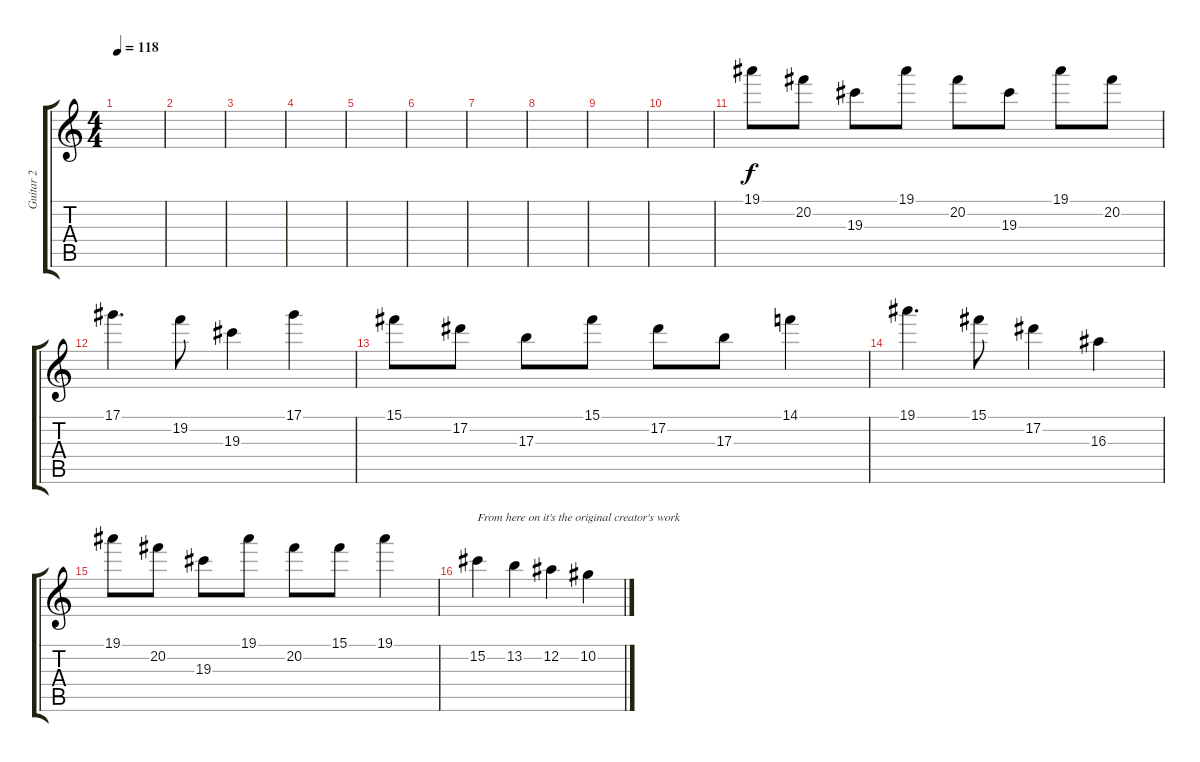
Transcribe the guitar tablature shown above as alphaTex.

\track ("Guitar 2" "Guitar 2") {instrument acousticguitarnylon}
\staff {score tabs}
\tuning (Eb4 Bb3 Gb3 Db3 Ab2 Eb2) {hide}
\ts (4 4)
\tempo 118
\clef g2
\ks c
|
|
|
|
|
|
|
|
|
|
19.1.8{balance 8} 20.2.8 19.3.8 19.1.8 20.2.8 19.3.8 19.1.8 20.2.8 |
17.1.4{d} 19.2.8 19.3.4 17.1.4 |
15.1.8 17.2.8 17.3.8 15.1.8 17.2.8 17.3.8 14.1.4 |
19.1.4{d} 15.1.8 17.2.4 16.3.4 |
19.1.8{volume 11} 20.2.8 19.3.8 19.1.8 20.2.8 15.1.8 19.1.4 |
15.2.4{txt "From here on it's the original creator's work" volume 11} 13.2.4{volume 11} 12.2.4 10.2.4{volume 11}
